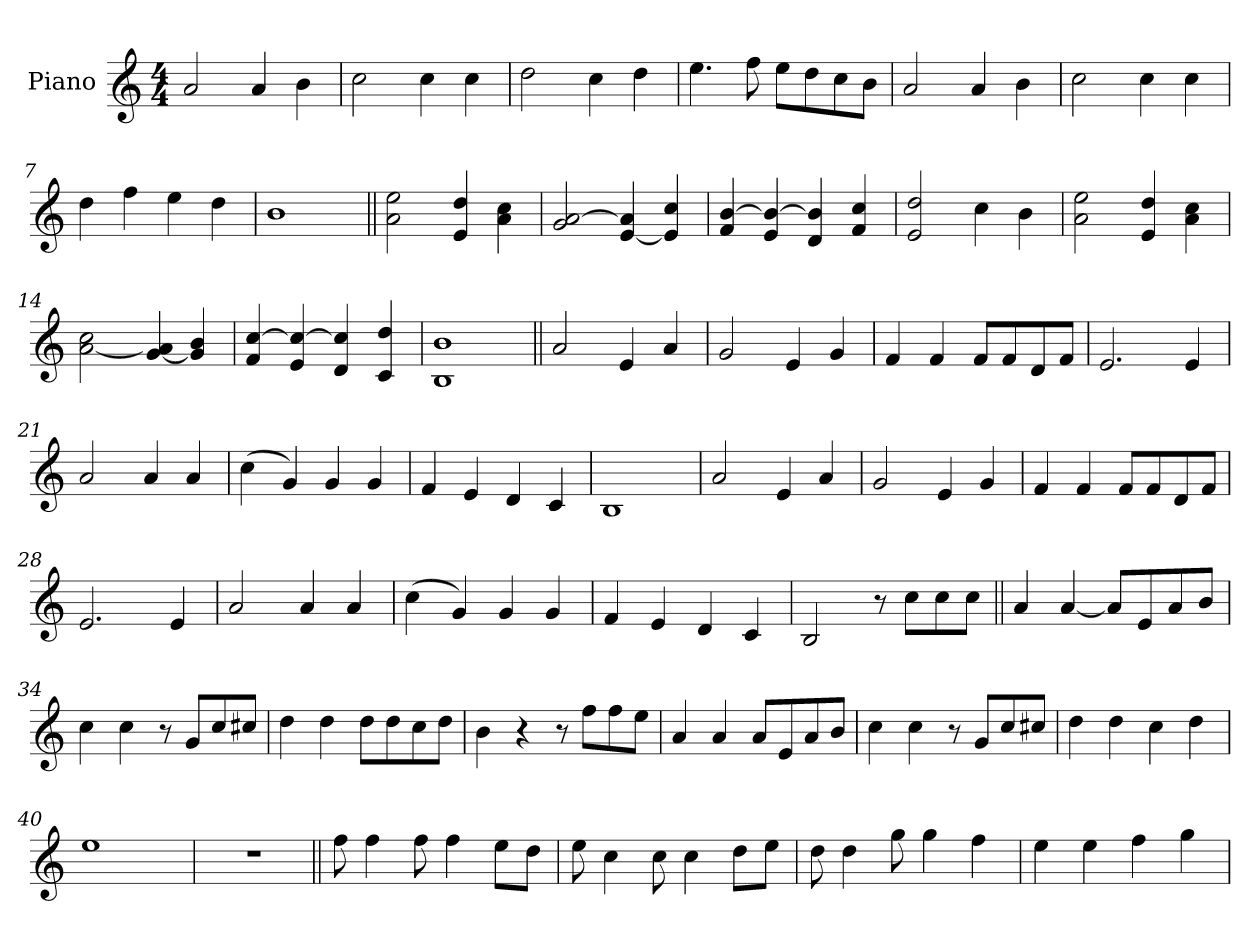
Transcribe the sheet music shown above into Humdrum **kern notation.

**kern
*part1
*staff1
*I"Piano
*I'Pno.
*clefG2
*k[]
*M4/4
*MM166
=1
2a
4a
4b
=2
2cc
4cc
4cc
=3
2dd
4cc
4dd
=4
4.ee
8ff
8eeL
8dd
8cc
8bJ
=5
2a
4a
4b
=6
2cc
4cc
4cc
=7
4dd
4ff
4ee
4dd
=8
1b
=9||
2a 2ee
4e 4dd
4a 4cc
=10
2g [2a
[4e 4a]
4e] 4cc
=11
4f [4b
4e 4b_
4d 4b]
4f 4cc
=12
2e 2dd
4cc
4b
=13
2a 2ee
4e 4dd
4a 4cc
=14
[2a 2cc
[4g 4a]
4g] 4b
=15
4f [4cc
4e 4cc_
4d 4cc]
4c 4dd
=16
1B 1b
=17||
2a
4e
4a
=18
2g
4e
4g
=19
4f
4f
8fL
8f
8d
8fJ
=20
2.e
4e
=21
2a
4a
4a
=22
(4cc
4g)
4g
4g
=23
4f
4e
4d
4c
=24
1B
=25
2a
4e
4a
=26
2g
4e
4g
=27
4f
4f
8fL
8f
8d
8fJ
=28
2.e
4e
=29
2a
4a
4a
=30
(4cc
4g)
4g
4g
=31
4f
4e
4d
4c
=32
2B
8r
8ccL
8cc
8ccJ
=33||
4a
[4a
8aL]
8e
8a
8bJ
=34
4cc
4cc
8r
8gL
8cc
8cc#XJ
=35
4dd
4dd
8ddL
8dd
8cc
8ddJ
=36
4b
4r
8r
8ffL
8ff
8eeJ
=37
4a
4a
8aL
8e
8a
8bJ
=38
4cc
4cc
8r
8gL
8cc
8cc#XJ
=39
4dd
4dd
4cc
4dd
=40
1ee
=41
1r
=42||
8ff
4ff
8ff
4ff
8eeL
8ddJ
=43
8ee
4cc
8cc
4cc
8ddL
8eeJ
=44
8dd
4dd
8gg
4gg
4ff
=45
4ee
4ee
4ff
4gg
=
*-
